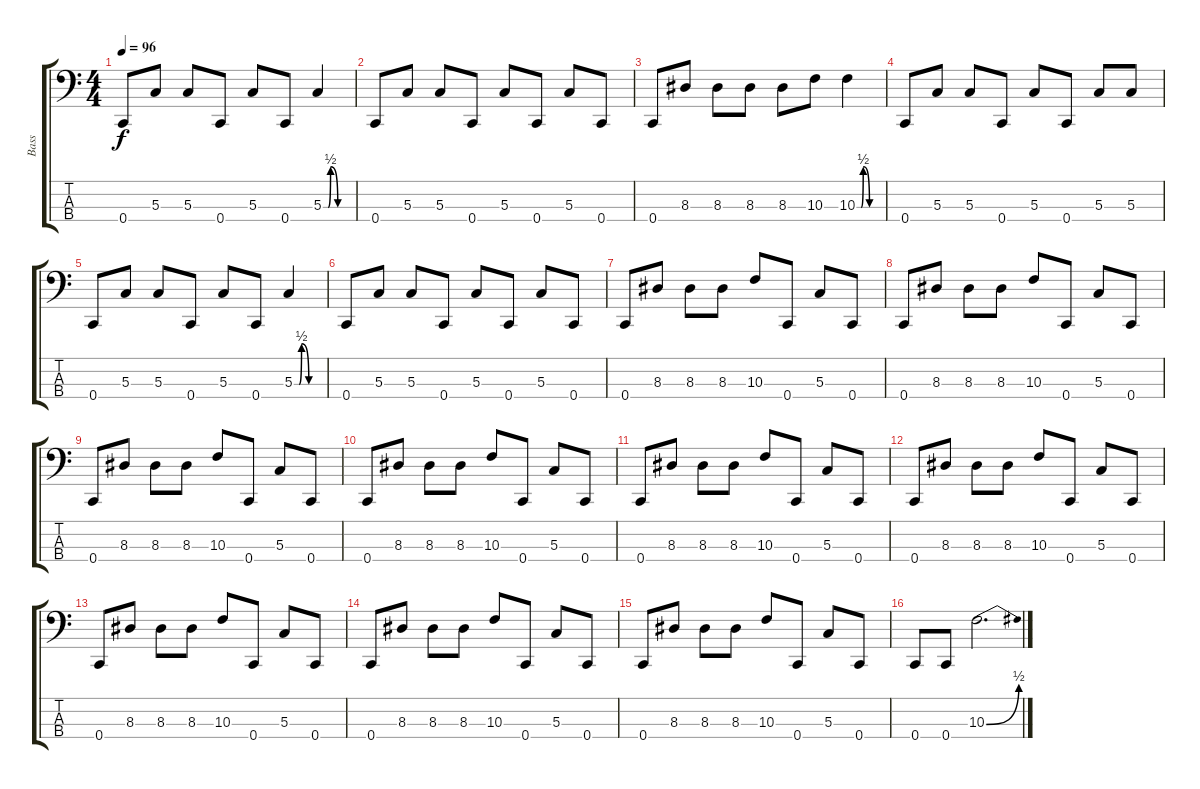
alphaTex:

\track ("Bass" "Bass") {instrument electricbasspick}
\staff {score tabs}
\tuning (F2 C2 G1 C1) {hide}
\ts (4 4)
\tempo 96
\clef f4
\ks c
0.4.8{dy f} 5.3.8 5.3.8 0.4.8 5.3.8 0.4.8 5.3{be (custom 0 0 10 0 15 2 30 0 60 0)}.4 |
0.4.8 5.3.8 5.3.8 0.4.8 5.3.8 0.4.8 5.3.8 0.4.8 |
0.4.8 8.3.8 8.3.8 8.3.8 8.3.8 10.3.8 10.3{be (custom 0 0 10 0 15 2 30 0 60 0)}.4 |
0.4.8 5.3.8 5.3.8 0.4.8 5.3.8 0.4.8 5.3.8 5.3.8 |
0.4.8 5.3.8 5.3.8 0.4.8 5.3.8 0.4.8 5.3{be (custom 0 0 10 0 15 2 30 0 60 0)}.4 |
0.4.8 5.3.8 5.3.8 0.4.8 5.3.8 0.4.8 5.3.8 0.4.8 |
0.4.8 8.3.8 8.3.8 8.3.8 10.3.8 0.4.8 5.3.8 0.4.8 |
0.4.8 8.3.8 8.3.8 8.3.8 10.3.8 0.4.8 5.3.8 0.4.8 |
0.4.8 8.3.8 8.3.8 8.3.8 10.3.8 0.4.8 5.3.8 0.4.8 |
0.4.8 8.3.8 8.3.8 8.3.8 10.3.8 0.4.8 5.3.8 0.4.8 |
0.4.8 8.3.8 8.3.8 8.3.8 10.3.8 0.4.8 5.3.8 0.4.8 |
0.4.8 8.3.8 8.3.8 8.3.8 10.3.8 0.4.8 5.3.8 0.4.8 |
0.4.8 8.3.8 8.3.8 8.3.8 10.3.8 0.4.8 5.3.8 0.4.8 |
0.4.8 8.3.8 8.3.8 8.3.8 10.3.8 0.4.8 5.3.8 0.4.8 |
0.4.8 8.3.8 8.3.8 8.3.8 10.3.8 0.4.8 5.3.8 0.4.8 |
0.4.8 0.4.8 10.3{be (bend 0 0 60 2)}.2{d}
